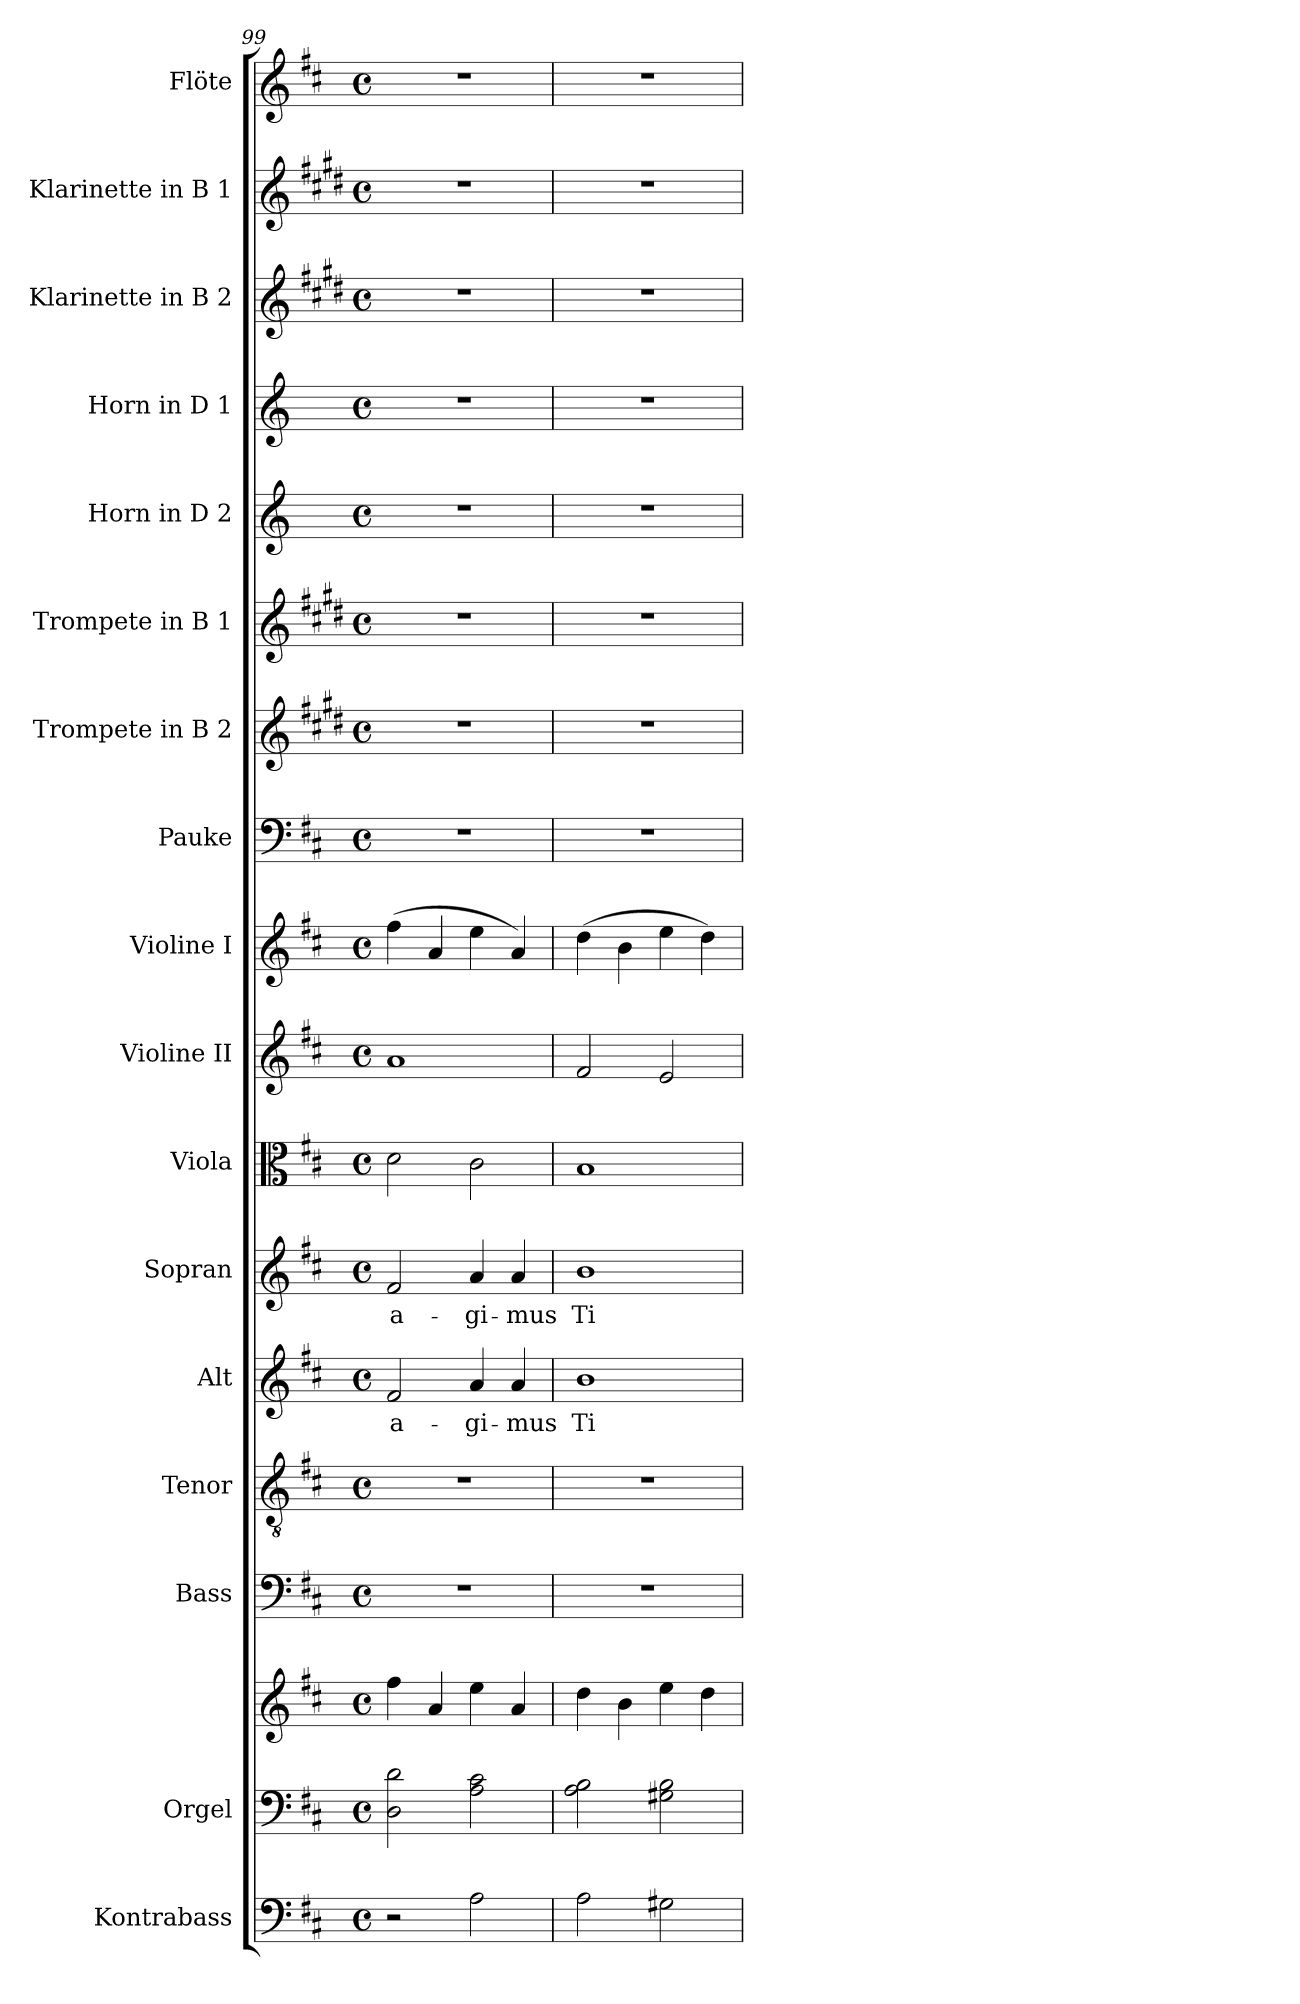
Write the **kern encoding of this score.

**kern	**kern	**kern	**kern	**kern	**kern	**text	**kern	**text	**kern	**kern	**kern	**kern	**kern	**kern	**kern	**kern	**kern	**kern	**kern
*part17	*part16	*part16	*part15	*part14	*part13	*part13	*part12	*part12	*part11	*part10	*part9	*part8	*part7	*part6	*part5	*part4	*part3	*part2	*part1
*staff18	*staff17	*staff16	*staff15	*staff14	*staff13	*staff13	*staff12	*staff12	*staff11	*staff10	*staff9	*staff8	*staff7	*staff6	*staff5	*staff4	*staff3	*staff2	*staff1
*I"Kontrabass	*I"Orgel	*	*I"Bass	*I"Tenor	*I"Alt	*	*I"Sopran	*	*I"Viola	*I"Violine II	*I"Violine I	*I"Pauke	*I"Trompete in B 2	*I"Trompete in B 1	*I"Horn in D 2	*I"Horn in D 1	*I"Klarinette in B 2	*I"Klarinette in B 1	*I"Flöte
*I'Kb.	*I'Org.	*	*I'B	*I'T	*I'A	*	*I'S	*	*I'Vla.	*I'Vl. II	*I'Vl. I	*I'Pk.	*I'Trp. 2	*I'Trp. 1	*I'Hrn. 2	*I'Hrn. 1	*I'Kl. 2	*I'Kl. 1	*I'Fl.
*clefF4	*clefF4	*clefG2	*clefF4	*clefGv2	*clefG2	*	*clefG2	*	*clefC3	*clefG2	*clefG2	*clefF4	*clefG2	*clefG2	*clefG2	*clefG2	*clefG2	*clefG2	*clefG2
*ITrd7c12	*	*	*	*	*	*	*	*	*	*	*	*	*ITrd1c2	*ITrd1c2	*ITrd-1c-2	*ITrd-1c-2	*ITrd1c2	*ITrd1c2	*
*k[f#c#]	*k[f#c#]	*k[f#c#]	*k[f#c#]	*k[f#c#]	*k[f#c#]	*	*k[f#c#]	*	*k[f#c#]	*k[f#c#]	*k[f#c#]	*k[f#c#]	*k[f#c#]	*k[f#c#]	*k[f#c#]	*k[f#c#]	*k[f#c#]	*k[f#c#]	*k[f#c#]
*D:	*D:	*D:	*D:	*D:	*D:	*	*D:	*	*D:	*D:	*D:	*D:	*D:	*D:	*D:	*D:	*D:	*D:	*D:
*M4/4	*M4/4	*M4/4	*M4/4	*M4/4	*M4/4	*	*M4/4	*	*M4/4	*M4/4	*M4/4	*M4/4	*M4/4	*M4/4	*M4/4	*M4/4	*M4/4	*M4/4	*M4/4
*met(c)	*met(c)	*met(c)	*met(c)	*met(c)	*met(c)	*	*met(c)	*	*met(c)	*met(c)	*met(c)	*met(c)	*met(c)	*met(c)	*met(c)	*met(c)	*met(c)	*met(c)	*met(c)
=99	=99	=99	=99	=99	=99	=99	=99	=99	=99	=99	=99	=99	=99	=99	=99	=99	=99	=99	=99
!	!	!	!	!	!	!LO:LY:b	!	!LO:LY:b	!	!	!	!	!	!	!	!	!	!	!
2r	2D\ 2d\	4ff#\	1r	1r	2f#/	a-	2f#/	a-	2d\	1a	(>4ff#\	1r	1r	1r	1r	1r	1r	1r	1r
.	.	4a/	.	.	.	.	.	.	.	.	4a/	.	.	.	.	.	.	.	.
!	!	!	!	!	!	!LO:LY:b	!	!LO:LY:b	!	!	!	!	!	!	!	!	!	!	!
2AA\	2A\ 2c#\	4ee\	.	.	4a/	-gi-	4a/	-gi-	2c#\	.	4ee\	.	.	.	.	.	.	.	.
!	!	!	!	!	!	!LO:LY:b	!	!LO:LY:b	!	!	!	!	!	!	!	!	!	!	!
.	.	4a/	.	.	4a/	-mus	4a/	-mus	.	.	4a/)	.	.	.	.	.	.	.	.
=100	=100	=100	=100	=100	=100	=100	=100	=100	=100	=100	=100	=100	=100	=100	=100	=100	=100	=100	=100
!	!	!	!	!	!	!LO:LY:b	!	!LO:LY:b	!	!	!	!	!	!	!	!	!	!	!
2AA\	2A\ 2B\	4dd\	1r	1r	1b	Ti-	1b	Ti-	1B	2f#/	(>4dd\	1r	1r	1r	1r	1r	1r	1r	1r
.	.	4b\	.	.	.	.	.	.	.	.	4b\	.	.	.	.	.	.	.	.
2GG#X\	2G#X\ 2B\	4ee\	.	.	.	.	.	.	.	2e/	4ee\	.	.	.	.	.	.	.	.
.	.	4dd\	.	.	.	.	.	.	.	.	4dd\)	.	.	.	.	.	.	.	.
=	=	=	=	=	=	=	=	=	=	=	=	=	=	=	=	=	=	=	=
*-	*-	*-	*-	*-	*-	*-	*-	*-	*-	*-	*-	*-	*-	*-	*-	*-	*-	*-	*-
